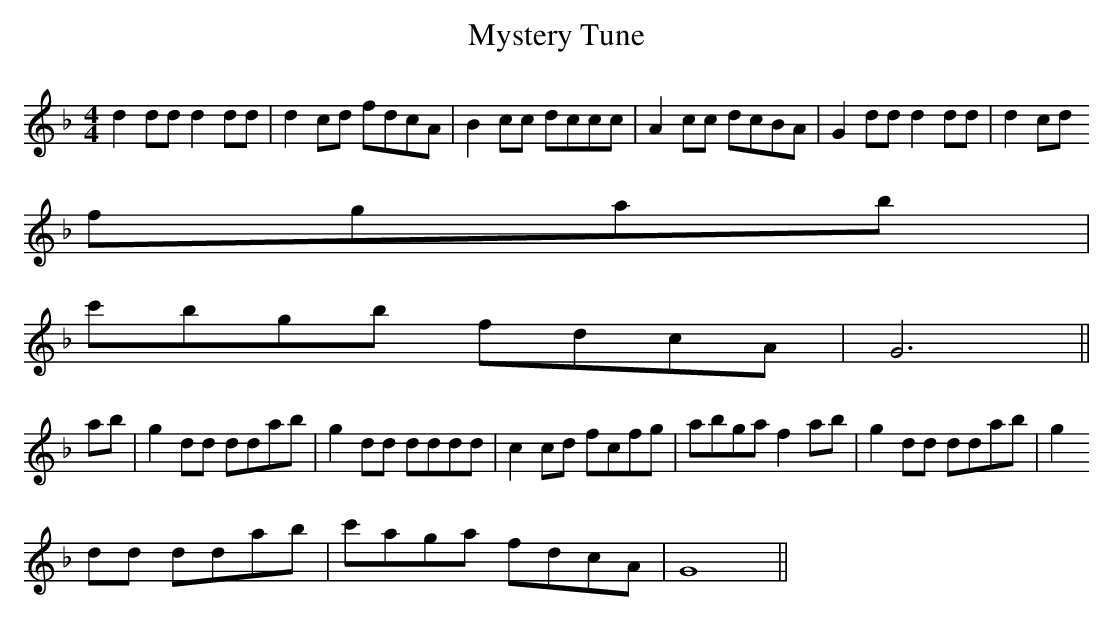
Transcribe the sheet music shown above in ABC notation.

X:1
T:Mystery Tune
M:4/4
L:1/8
K:Dm
d2 dd d2 dd | d2 cd fdcA | B2 cc dccc | A2 cc dcBA | G2 dd d2 dd | d2 cd
fgab |
c'bgb fdcA | G6 ||
ab | g2 dd ddab | g2 dd dddd | c2 cd fcfg | abga f2 ab | g2 dd ddab | g2
dd ddab | c'aga fdcA | G8 ||
